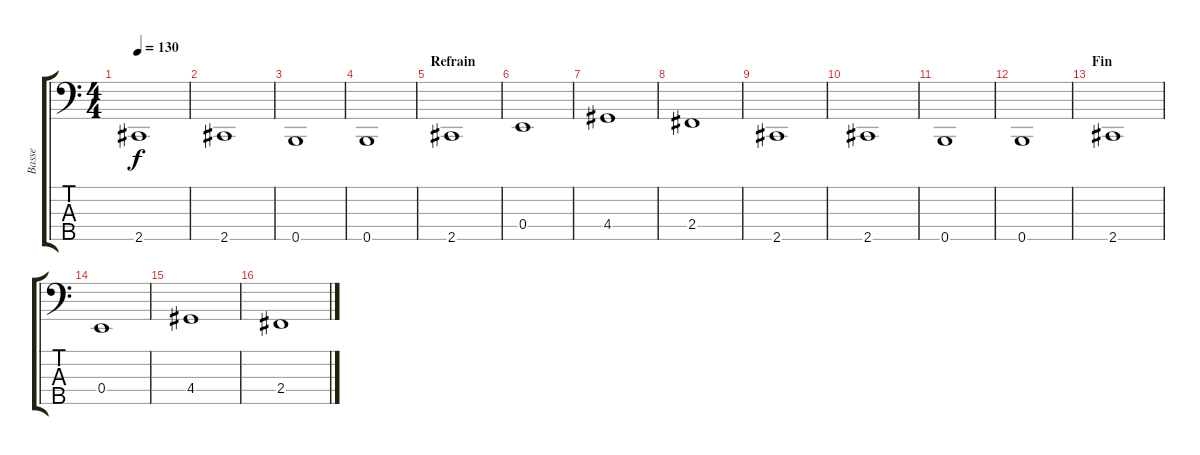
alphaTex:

\track ("Basse" "Basse") {instrument electricbassfinger}
\staff {score tabs}
\tuning (G2 D2 A1 E1 B0) {hide}
\ts (4 4)
\tempo 130
\clef f4
\ks c
2.5.1{dy f} |
2.5.1 |
0.5.1 |
0.5.1 |
\section ("" "Refrain")
2.5.1 |
0.4.1 |
4.4.1 |
2.4.1 |
2.5.1 |
2.5.1 |
0.5.1 |
0.5.1 |
\section ("" "Fin")
2.5.1 |
0.4.1 |
4.4.1 |
2.4.1
